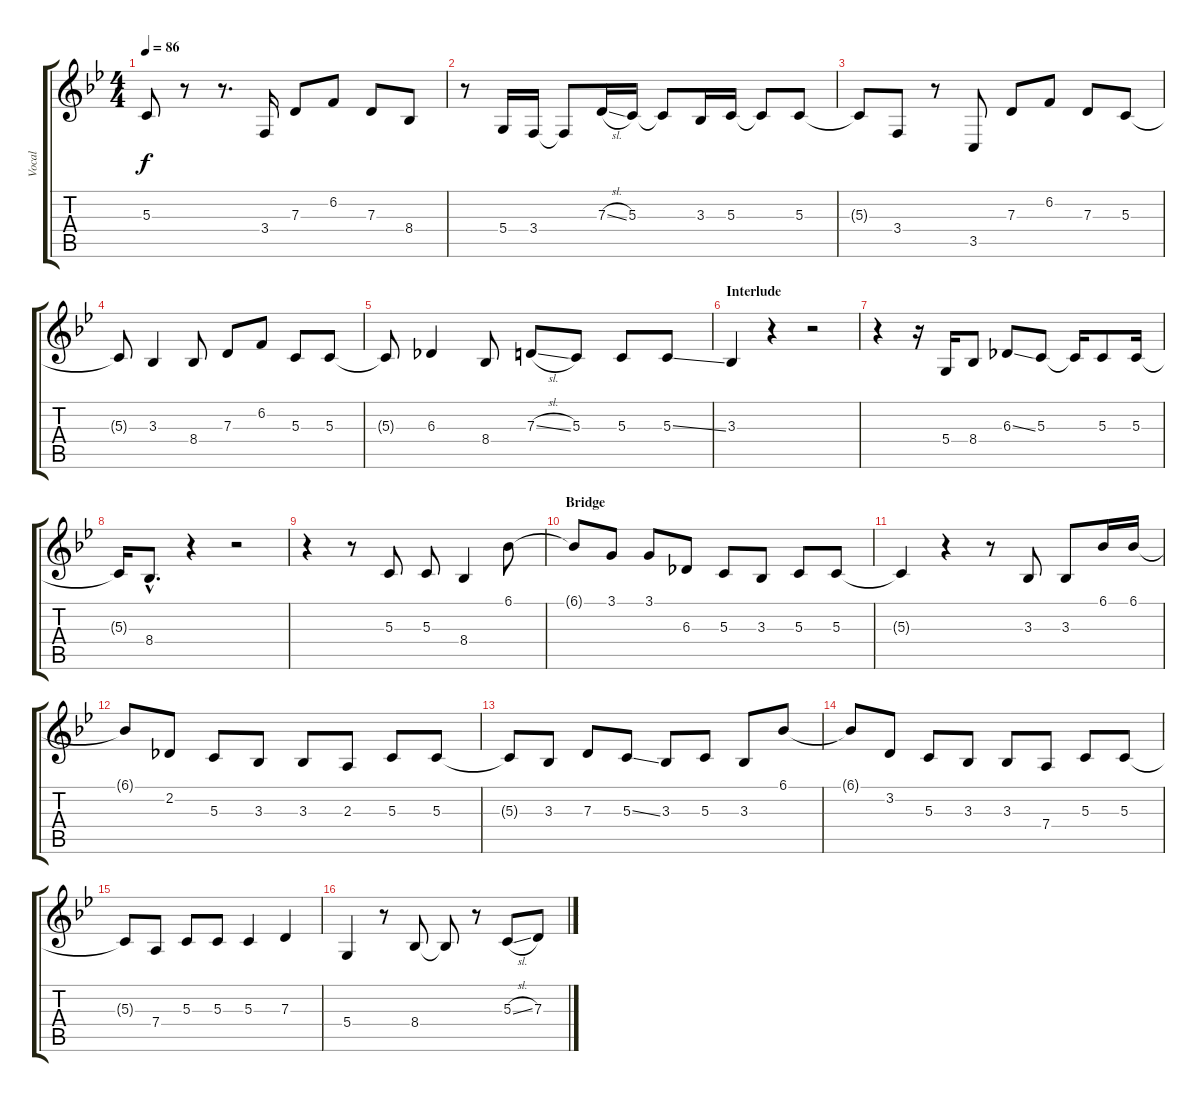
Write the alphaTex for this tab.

\track ("Vocal" "Vocal") {instrument violin}
\staff {score tabs}
\tuning (E4 B3 G3 D3 A2 E2) {hide}
\ts (4 4)
\tempo 86
\clef g2
\ks bb
5.3{t}.8{dy f} r.8 r.8{d} 3.4.16 7.3.8 6.2.8 7.3.8 8.4.8 |
r.8 5.4.16 3.4.16 3.4{t}.8 7.3{sl}.16 5.3.16 5.3{t}.8 3.3.16 5.3.16 5.3{t}.8 5.3.8 |
5.3{t}.8 3.4.8 r.8 3.5.8 7.3.8 6.2.8 7.3.8 5.3.8 |
5.3{t}.8 3.3.4 8.4.8 7.3.8 6.2.8 5.3.8 5.3.8 |
5.3{t}.8 6.3.4 8.4.8 7.3{sl}.8 5.3.8 5.3.8 5.3{ss}.8 |
\section ("" "Interlude")
3.3.4 r.4 r.2 |
r.4 r.16 5.4.16 8.4.8 6.3{ss}.8 5.3.8 5.3{t}.16 5.3.8 5.3.16 |
5.3{t}.16 8.4{hac}.8{d} r.4 r.2 |
r.4 r.8 5.3.8 5.3.8 8.4.4 6.1.8 |
\section ("" "Bridge")
6.1{t}.8 3.1.8 3.1.8 6.3.8 5.3.8 3.3.8 5.3.8 5.3.8 |
5.3{t}.4 r.4 r.8 3.3.8 3.3.8 6.1.16 6.1.16 |
6.1{t}.8 2.2.8 5.3.8 3.3.8 3.3.8 2.3.8 5.3.8 5.3.8 |
5.3{t}.8 3.3.8 7.3.8 5.3{ss}.8 3.3.8 5.3.8 3.3.8 6.1.8 |
6.1{t}.8 3.2.8 5.3.8 3.3.8 3.3.8 7.4.8 5.3.8 5.3.8 |
5.3{t}.8 7.4.8 5.3.8 5.3.8 5.3.4 7.3.4 |
5.4.4 r.8 8.4.8 8.4{t}.8 r.8 5.3{sl}.8 7.3.8
